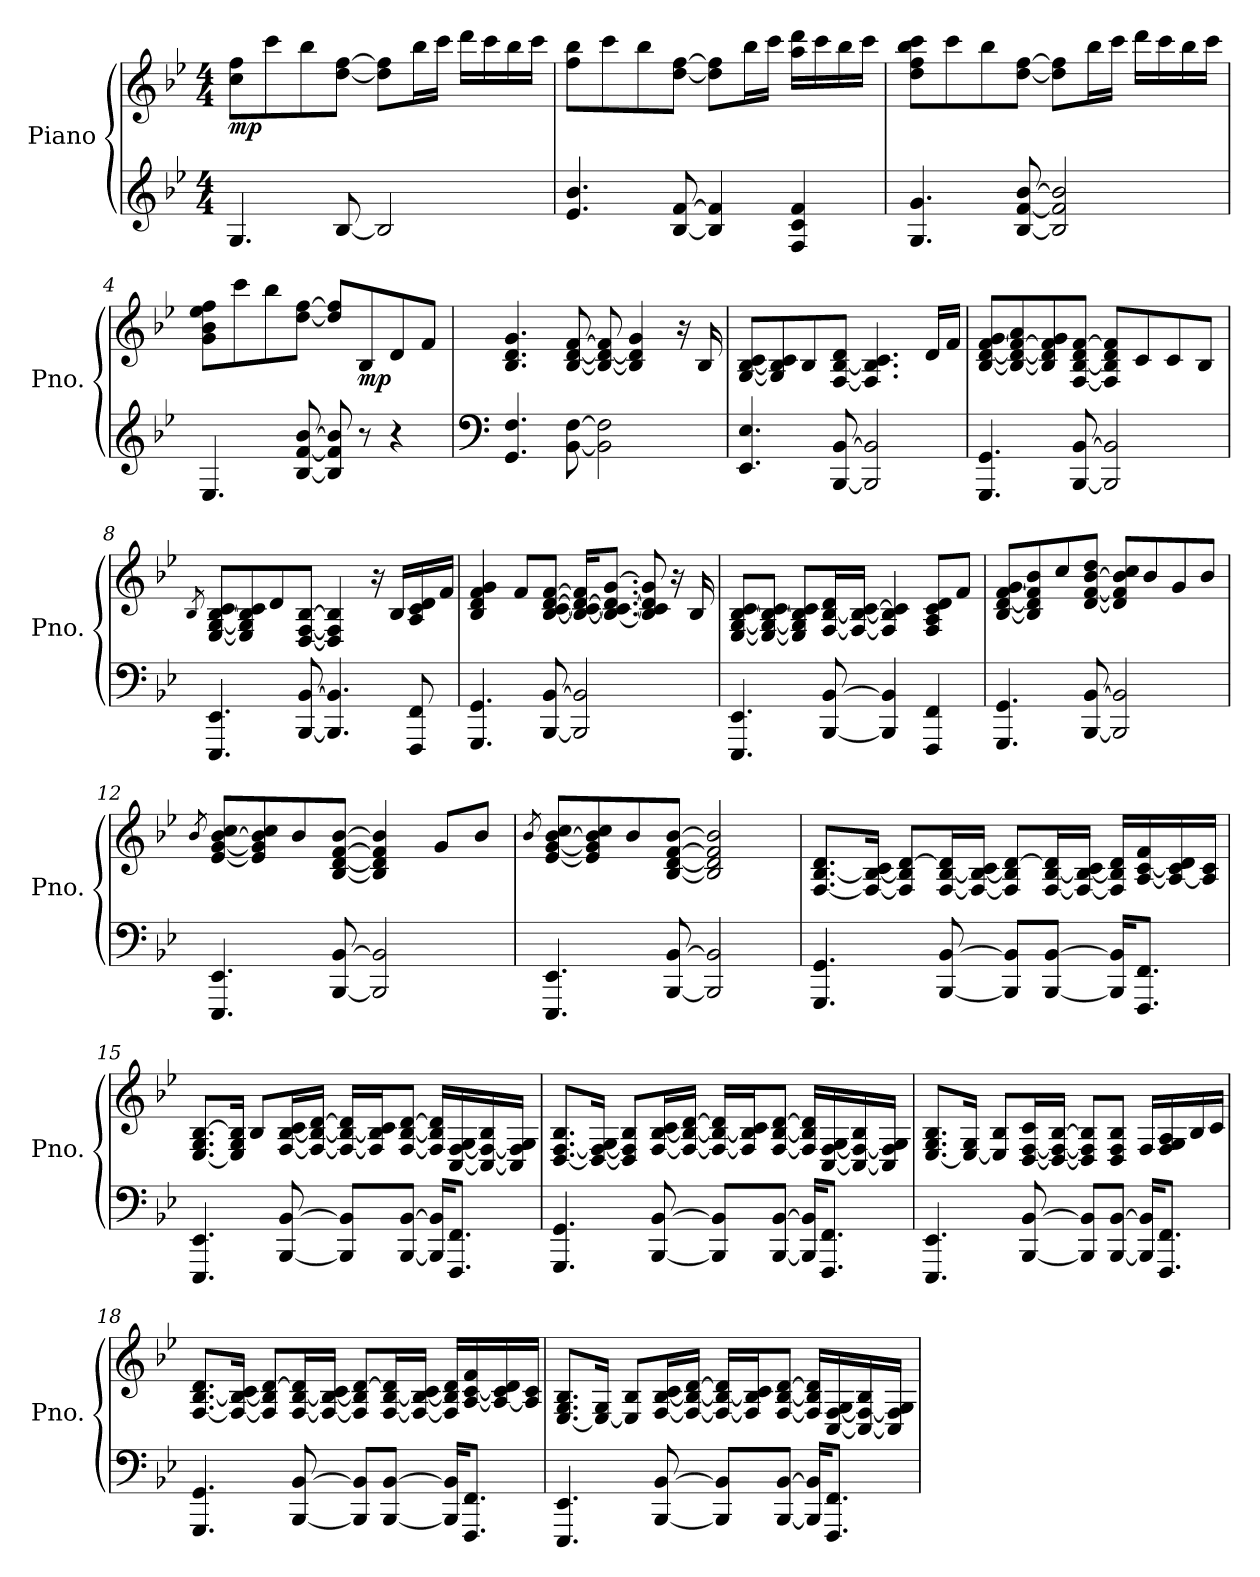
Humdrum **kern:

**kern	**kern	**dynam
*part1	*part1	*part1
*staff2	*staff1	*staff1/2
*I"Piano	*	*
*I'Pno.	*	*
*clefG2	*clefG2	*
*k[b-e-]	*k[b-e-]	*
*M4/4	*M4/4	*
*MM80	*MM80	*
=1	=1	=1
!	!	!LO:DY:b
4.G/	8cc\ 8ff\L	mp
.	8ccc\	.
.	8bb-\	.
[8B-/	[8dd\ [8ff\J	.
2B-/]	8dd\] 8ff\]L	.
.	16bb-\L	.
.	16ccc\JJ	.
.	16ddd\LL	.
.	16ccc\	.
.	16bb-\	.
.	16ccc\JJ	.
=2	=2	=2
4.e-/ 4.b-/	8ff\ 8bb-\L	.
.	8ccc\	.
.	8bb-\	.
[8B-/ [8f/	[8dd\ [8ff\J	.
4B-/] 4f/]	8dd\] 8ff\]L	.
.	16bb-\L	.
.	16ccc\JJ	.
4F/ 4c/ 4f/	16aa\ 16ddd\LL	.
.	16ccc\	.
.	16bb-\	.
.	16ccc\JJ	.
!!LO:LB:g=z
=3	=3	=3
4.G/ 4.g/	8dd\ 8ff\ 8bb-\ 8ccc\L	.
.	8ccc\	.
.	8bb-\	.
[8B-/ [8f/ [8b-/	[8dd\ [8ff\J	.
2B-/] 2f/] 2b-/]	8dd\] 8ff\]L	.
.	16bb-\L	.
.	16ccc\JJ	.
.	16ddd\LL	.
.	16ccc\	.
.	16bb-\	.
.	16ccc\JJ	.
=4	=4	=4
4.E-/	8g\ 8b-\ 8ee-\ 8ff\L	.
.	8ccc\	.
.	8bb-\	.
[8B-/ [8f/ [8b-/	[8dd\ [8ff\J	.
8B-/] 8f/] 8b-/]	8dd/] 8ff/]L	.
!	!	!LO:DY:b
8r	8B-/	mp
4r	8d/	.
.	8f/J	.
=5	=5	=5
*clefF4	*	*
4.GG/ 4.F/	4.B-/ 4.d/ 4.g/	.
[8BB-\ [8F\	[8B-/ [8d/ [8f/	.
2BB-\] 2F\]	8B-/_ 8d/_ 8f/]	.
.	4B-/] 4d/] 4g/	.
.	16r	.
.	16B-/	.
!!LO:LB:g=z
=6	=6	=6
4.EE-/ 4.E-/	[8G/ [8B-/ 8c/L	.
.	8G/] 8B-/] 8c/	.
.	8B-/	.
[8BBB-/ [8BB-/	[8F/ [8B-/ 8d/J	.
2BBB-/] 2BB-/]	4.F/] 4.B-/] 4.c/	.
.	16d/LL	.
.	16f/JJ	.
=7	=7	=7
4.GGG/ 4.GG/	[8B-/ [8d/ [8f/ 8g/L	.
.	8B-/_ 8d/_ 8f/_ 8a/	.
.	8B-/] 8d/] 8f/] 8g/	.
[8BBB-/ [8BB-/	[8F/ [8B-/ 8d/ [8f/J	.
2BBB-/] 2BB-/]	8F/] 8B-/] 8d/ 8f/]L	.
.	8c/	.
.	8c/	.
.	8B-/J	.
=8	=8	=8
.	8qB-/	.
4.EEE-/ 4.EE-/	[8E-/ [8G/ [8B-/ 8c/L	.
.	8E-/] 8G/] 8B-/] 8c/	.
.	8d/	.
[8BBB-/ [8BB-/	[8D/ [8F/ [8B-/J	.
4.BBB-/] 4.BB-/]	4D/] 4F/] 4B-/]	.
.	16r	.
.	16B-/LL	.
8FFF/ 8FF/	16A/ 16c/ 16d/	.
.	16f/JJ	.
!!LO:LB:g=z
=9	=9	=9
4.GGG/ 4.GG/	4B-/ 4d/ 4f/ 4g/	.
.	8f/L	.
[8BBB-/ [8BB-/	[8B-/ [8c/ [8d/ [8f/J	.
2BBB-/] 2BB-/]	16B-/_ 16c/_ 16d/_ 16f/]KL	.
.	8.B-/_ 8.c/_ 8.d/_ [8.g/J	.
.	8B-/] 8c/] 8d/] 8g/]	.
.	16r	.
.	16B-/	.
=10	=10	=10
4.EEE-/ 4.EE-/	[8E-/ [8G/ [8B-/ 8c/L	.
.	8E-/_ 8G/_ 8B-/_ 8c/J	.
.	8E-/] 8G/] 8B-/] 8c/L	.
[8BBB-/ [8BB-/	[16F/ [16B-/ 16d/L	.
.	16F/_ 16B-/_ [16c/JJ	.
4BBB-/] 4BB-/]	4F/] 4B-/] 4c/]	.
4FFF/ 4FF/	8F/ 8A/ 8c/ 8d/L	.
.	8f/J	.
=11	=11	=11
4.GGG/ 4.GG/	[8B-/ [8d/ [8f/ 8g/L	.
.	8B-/] 8d/] 8f/] 8b-/	.
.	8cc/	.
[8BBB-/ [8BB-/	[8d/ [8f/ [8b-/ 8dd/J	.
2BBB-/] 2BB-/]	8d/] 8f/] 8b-/] 8cc/L	.
.	8b-/	.
.	8g/	.
.	8b-/J	.
!!LO:LB:g=z
=12	=12	=12
.	8qb-/	.
4.EEE-/ 4.EE-/	[8e-/ [8g/ [8b-/ 8cc/L	.
.	8e-/] 8g/] 8b-/] 8cc/	.
.	8b-/	.
[8BBB-/ [8BB-/	[8B-/ [8d/ [8f/ [8b-/J	.
2BBB-/] 2BB-/]	4B-/] 4d/] 4f/] 4b-/]	.
.	8g/L	.
.	8b-/J	.
=13	=13	=13
.	8qb-/	.
4.EEE-/ 4.EE-/	[8e-/ [8g/ [8b-/ 8cc/L	.
.	8e-/] 8g/] 8b-/] 8cc/	.
.	8b-/	.
[8BBB-/ [8BB-/	[8B-/ [8d/ [8f/ [8b-/J	.
2BBB-/] 2BB-/]	2B-/] 2d/] 2f/] 2b-/]	.
=14	=14	=14
4.GGG/ 4.GG/	[8.F/ [8.B-/ 8.d/L	.
.	16F/_ 16B-/_ 16c/Jk	.
.	8F/] 8B-/] [8d/L	.
[8BBB-/ [8BB-/	[16F/ [16B-/ 16d/]L	.
.	16F/_ 16B-/_ 16c/JJ	.
8BBB-/] 8BB-/]L	8F/] 8B-/] [8d/L	.
[8BBB-/ [8BB-/J	[16F/ [16B-/ 16d/]L	.
.	16F/_ 16B-/_ 16c/JJ	.
16BBB-/] 16BB-/]KL	16F/] 16B-/] 16d/LL	.
8.FFF/ 8.FF/J	[16A/ [16c/ 16f/	.
.	16A/_ 16c/] 16d/	.
.	16A/] 16c/JJ	.
!!LO:PB:g=z
=15	=15	=15
4.EEE-/ 4.EE-/	[8.E-/ 8.G/ [8.B-/L	.
.	16E-/] 16G/ 16B-/]Jk	.
.	8B-/L	.
[8BBB-/ [8BB-/	[16F/ [16B-/ 16c/L	.
.	16F/_ 16B-/_ [16d/JJ	.
8BBB-/] 8BB-/]L	16F/_ 16B-/_ 16d/]LL	.
.	16F/] 16B-/] 16c/J	.
[8BBB-/ [8BB-/J	[8F/ [8B-/ [8d/J	.
16BBB-/] 16BB-/]KL	16F/] 16B-/] 16d/]LL	.
8.FFF/ 8.FF/J	[16C/ [16F/ 16G/	.
.	16C/_ 16F/_ 16B-/	.
.	16C/] 16F/] 16G/JJ	.
=16	=16	=16
4.GGG/ 4.GG/	[8.D/ [8.F/ 8.B-/L	.
.	16D/_ 16F/_ 16G/Jk	.
.	8D/] 8F/] 8B-/L	.
[8BBB-/ [8BB-/	[16F/ [16B-/ 16c/L	.
.	16F/_ 16B-/_ [16d/JJ	.
8BBB-/] 8BB-/]L	16F/_ 16B-/_ 16d/]LL	.
.	16F/] 16B-/] 16c/J	.
[8BBB-/ [8BB-/J	[8F/ [8B-/ [8d/J	.
16BBB-/] 16BB-/]KL	16F/] 16B-/] 16d/]LL	.
8.FFF/ 8.FF/J	[16C/ [16F/ 16G/	.
.	16C/_ 16F/_ 16B-/	.
.	16C/] 16F/] 16G/JJ	.
!!LO:LB:g=z
=17	=17	=17
4.EEE-/ 4.EE-/	[8.E-/ 8.G/ 8.B-/L	.
.	16E-/_ 16G/Jk	.
.	8E-/] 8B-/L	.
[8BBB-/ [8BB-/	[16D/ [16F/ 16c/L	.
.	16D/_ 16F/_ [16B-/JJ	.
8BBB-/] 8BB-/]L	8D/] 8F/] 8B-/]L	.
[8BBB-/ [8BB-/J	8D/ 8F/ 8B-/J	.
16BBB-/] 16BB-/]KL	16F/LL	.
8.FFF/ 8.FF/J	16F/ 16G/ 16A/	.
.	16B-/	.
.	16c/JJ	.
=18	=18	=18
4.GGG/ 4.GG/	[8.F/ [8.B-/ 8.d/L	.
.	16F/_ 16B-/_ 16c/Jk	.
.	8F/] 8B-/] [8d/L	.
[8BBB-/ [8BB-/	[16F/ [16B-/ 16d/]L	.
.	16F/_ 16B-/_ 16c/JJ	.
8BBB-/] 8BB-/]L	8F/] 8B-/] [8d/L	.
[8BBB-/ [8BB-/J	[16F/ [16B-/ 16d/]L	.
.	16F/_ 16B-/_ 16c/JJ	.
16BBB-/] 16BB-/]KL	16F/] 16B-/] 16d/LL	.
8.FFF/ 8.FF/J	[16A/ [16c/ 16f/	.
.	16A/_ 16c/] 16d/	.
.	16A/] 16c/JJ	.
!!LO:LB:g=z
=19	=19	=19
4.EEE-/ 4.EE-/	[8.E-/ 8.G/ 8.B-/L	.
.	16E-/_ 16G/Jk	.
.	8E-/] 8B-/L	.
[8BBB-/ [8BB-/	[16F/ [16B-/ 16c/L	.
.	16F/_ 16B-/_ [16d/JJ	.
8BBB-/] 8BB-/]L	16F/_ 16B-/_ 16d/]LL	.
.	16F/] 16B-/] 16c/J	.
[8BBB-/ [8BB-/J	[8F/ [8B-/ [8d/J	.
16BBB-/] 16BB-/]KL	16F/] 16B-/] 16d/]LL	.
8.FFF/ 8.FF/J	[16C/ [16F/ 16G/	.
.	16C/_ 16F/_ 16B-/	.
.	16C/] 16F/] 16G/JJ	.
=	=	=
*-	*-	*-
